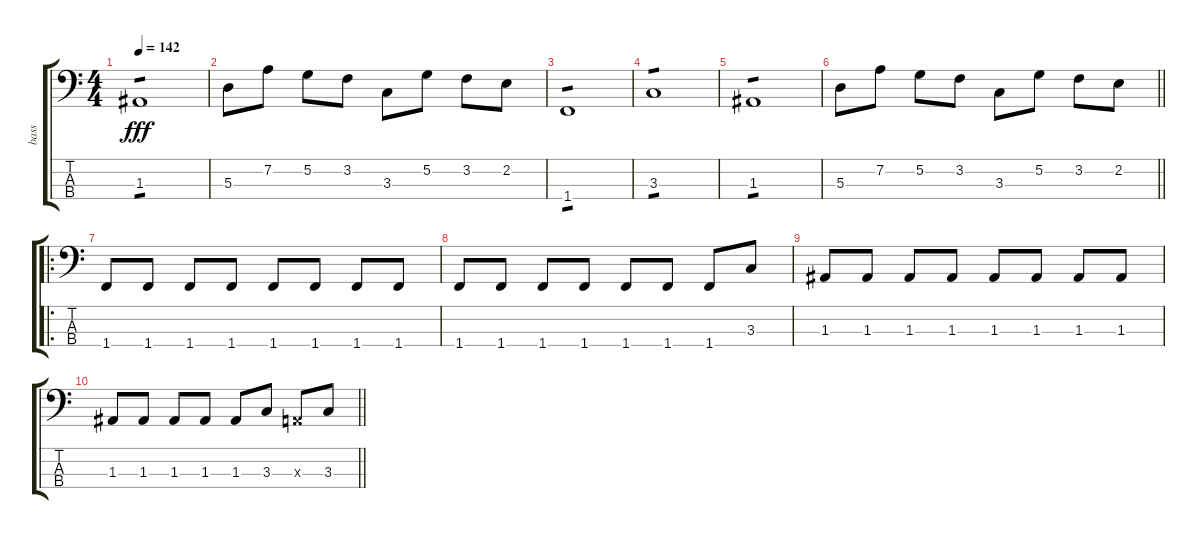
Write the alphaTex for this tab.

\track ("bass" "bass") {instrument electricbassfinger}
\staff {score tabs}
\tuning (G2 D2 A1 E1) {hide}
\ts (4 4)
\tempo 142
\clef f4
\ks c
1.3.1{tp 1 dy fff} |
5.3.8 7.2.8 5.2.8 3.2.8 3.3.8 5.2.8 3.2.8 2.2.8 |
1.4.1{tp 1} |
3.3.1{tp 1} |
1.3.1{tp 1} |
\barLineRight lightlight
5.3.8 7.2.8 5.2.8 3.2.8 3.3.8 5.2.8 3.2.8 2.2.8 |
\ro
1.4.8 1.4.8 1.4.8 1.4.8 1.4.8 1.4.8 1.4.8 1.4.8 |
1.4.8 1.4.8 1.4.8 1.4.8 1.4.8 1.4.8 1.4.8 3.3.8 |
1.3.8 1.3.8 1.3.8 1.3.8 1.3.8 1.3.8 1.3.8 1.3.8 |
\barLineRight lightlight
1.3.8 1.3.8 1.3.8 1.3.8 1.3.8 3.3.8 0.3{x}.8 3.3.8
